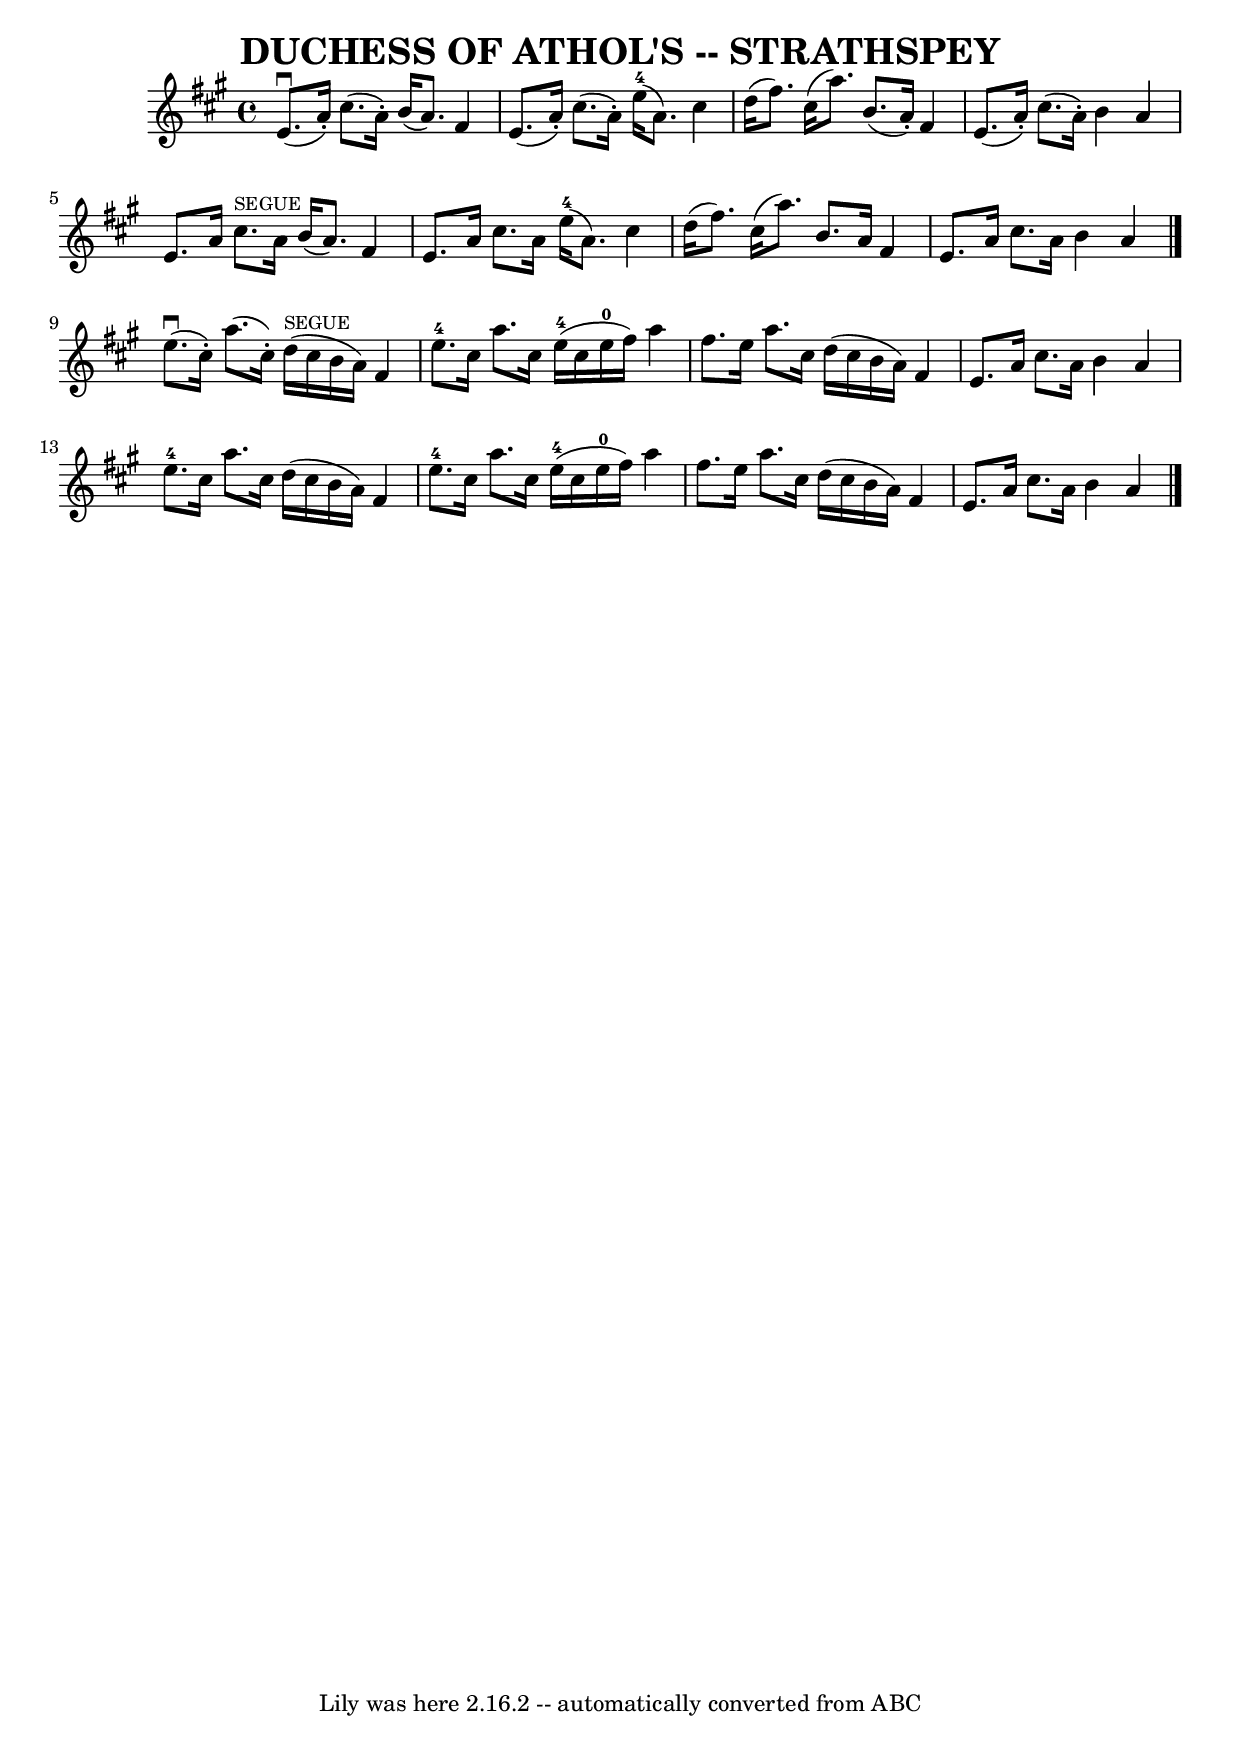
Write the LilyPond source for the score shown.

\version "2.16.2"
\include "Mammoth.ily"
\header {
  %% book = "Ryan's Mammoth Collection of Fiddle Tunes"
  composer = ""
  crossRefNumber = "1"
  footnotes = ""
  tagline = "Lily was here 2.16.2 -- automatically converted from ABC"
  title = "DUCHESS OF ATHOL'S -- STRATHSPEY"

}
voicedefault =  {


  \override Staff.TimeSignature #'style = #'C
  \time 4/4 
  \key a \major
  e'8. (^\downbow a'16 -.) cis''8. (a'16 -. 
  -) b'16 (a'8.) fis'4    |
  e'8. (a'16 -.) cis''8. (
  a'16 -.) e''16-4(a'8.) cis''4    |
  d''16 (
  fis''8.) cis''16 (a''8.) b'8. (a'16 -.) fis'4    |
  
  e'8. (a'16 -.) cis''8. (a'16 -.) b'4 a'4    |
  e'8.  
  a'16 cis''8.^\segue a'16 b'16 (a'8.) fis'4    |
  
  e'8. a'16 cis''8. a'16 e''16-4(a'8.) cis''4    
  |
  d''16 (fis''8.) cis''16 (a''8.) b'8. a'16    
  fis'4    |
  e'8. a'16 cis''8. a'16 b'4 a'4    \bar "|."  
  e''8. (^\downbow cis''16 -.) a''8. (cis''16 -.) d''16 
  ^\segue(cis''16 b'16 a'16) fis'4    |
  e''8.-4   
  cis''16 a''8. cis''16 e''16-4(cis''16 e''16-0 fis''16  
  -) a''4    |
  fis''8. e''16 a''8. cis''16 d''16 (
  cis''16 b'16 a'16) fis'4    |
  e'8. a'16 cis''8.    
  a'16 b'4 a'4    |
  e''8.-4 cis''16 a''8. cis''16   
  d''16 (cis''16 b'16 a'16) fis'4    |
  e''8.-4   
  cis''16 a''8. cis''16 e''16-4(cis''16 e''16-0 fis''16  
  -) a''4    |
  fis''8. e''16 a''8. cis''16 d''16 (
  cis''16 b'16 a'16) fis'4    |
  e'8. a'16 cis''8.    
  a'16 b'4 a'4    \bar "|."   

}

\score{
  <<

    \context Staff="default"
    {
      \voicedefault 
      
    }

  >>
  \layout {
    
  }
  \midi {
  }

}
